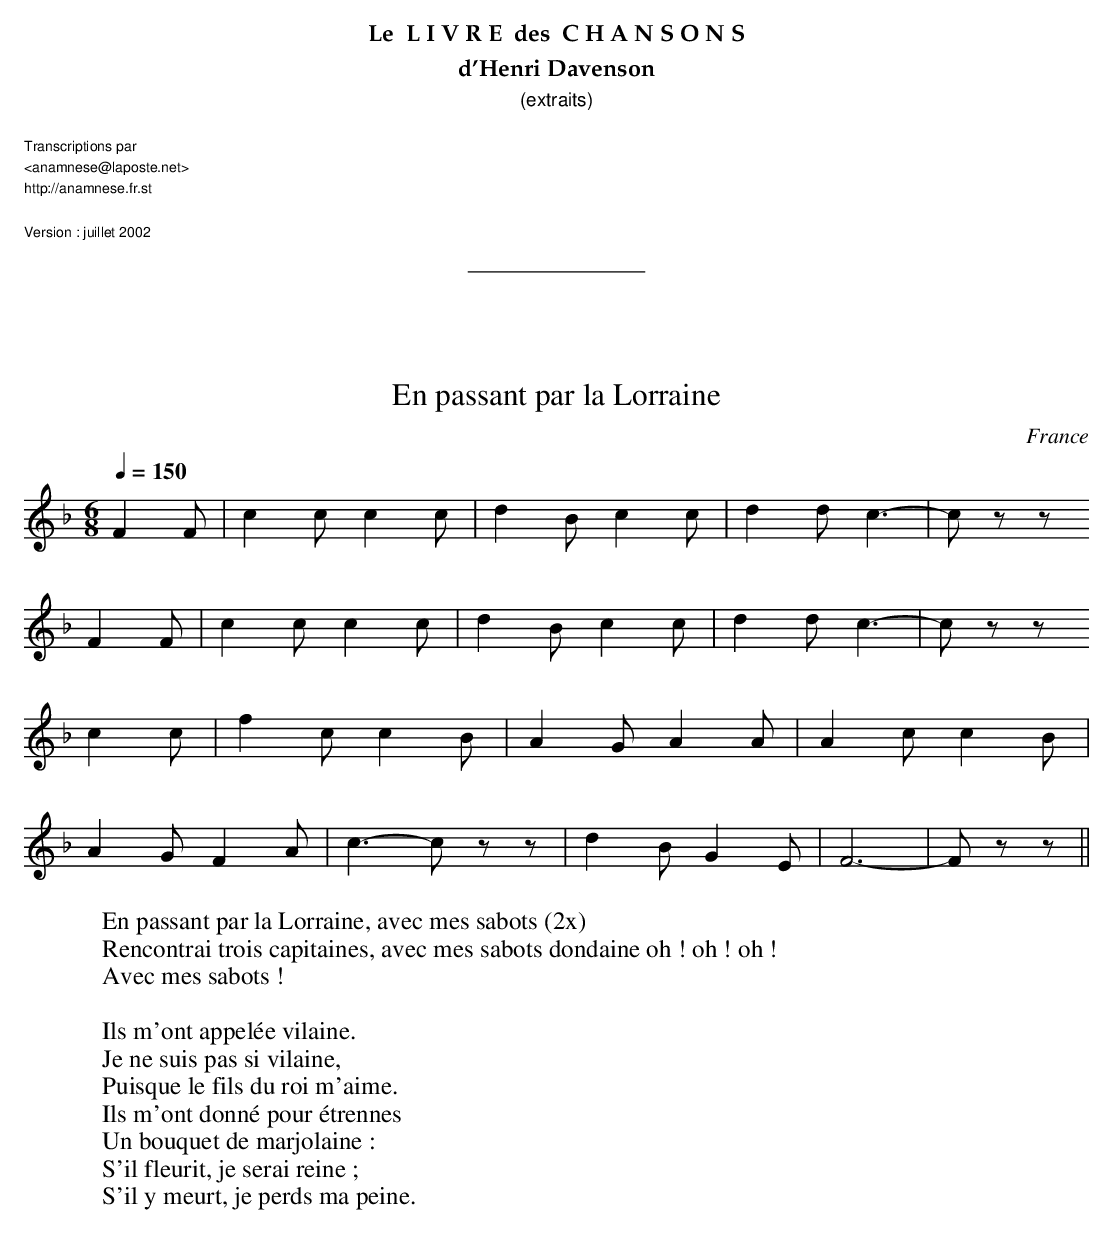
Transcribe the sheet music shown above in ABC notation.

X:1
T:En passant par la Lorraine
O:France
M:6/8
L:1/8
Q:1/4=150
K:F
F2 F | c2 c c2 c | d2 B c2 c | d2 d c3-|c zz
F2 F | c2 c c2 c | d2 B c2 c | d2 d c3-|c zz
c2 c | f2 c c2 B | A2 G A2 A | A2 c c2 B |
A2 G F2 A | c3-c zz | d2 B G2 E | F6-|F zz ||
W:En passant par la Lorraine, avec mes sabots (2x)
W:Rencontrai trois capitaines, avec mes sabots dondaine oh ! oh ! oh !
W:Avec mes sabots !
W:
W:Ils m'ont appelée vilaine.
W:Je ne suis pas si vilaine,
W:Puisque le fils du roi m'aime.
W:Ils m'ont donné pour étrennes
W:Un bouquet de marjolaine :
W:S'il fleurit, je serai reine ;
W:S'il y meurt, je perds ma peine.
